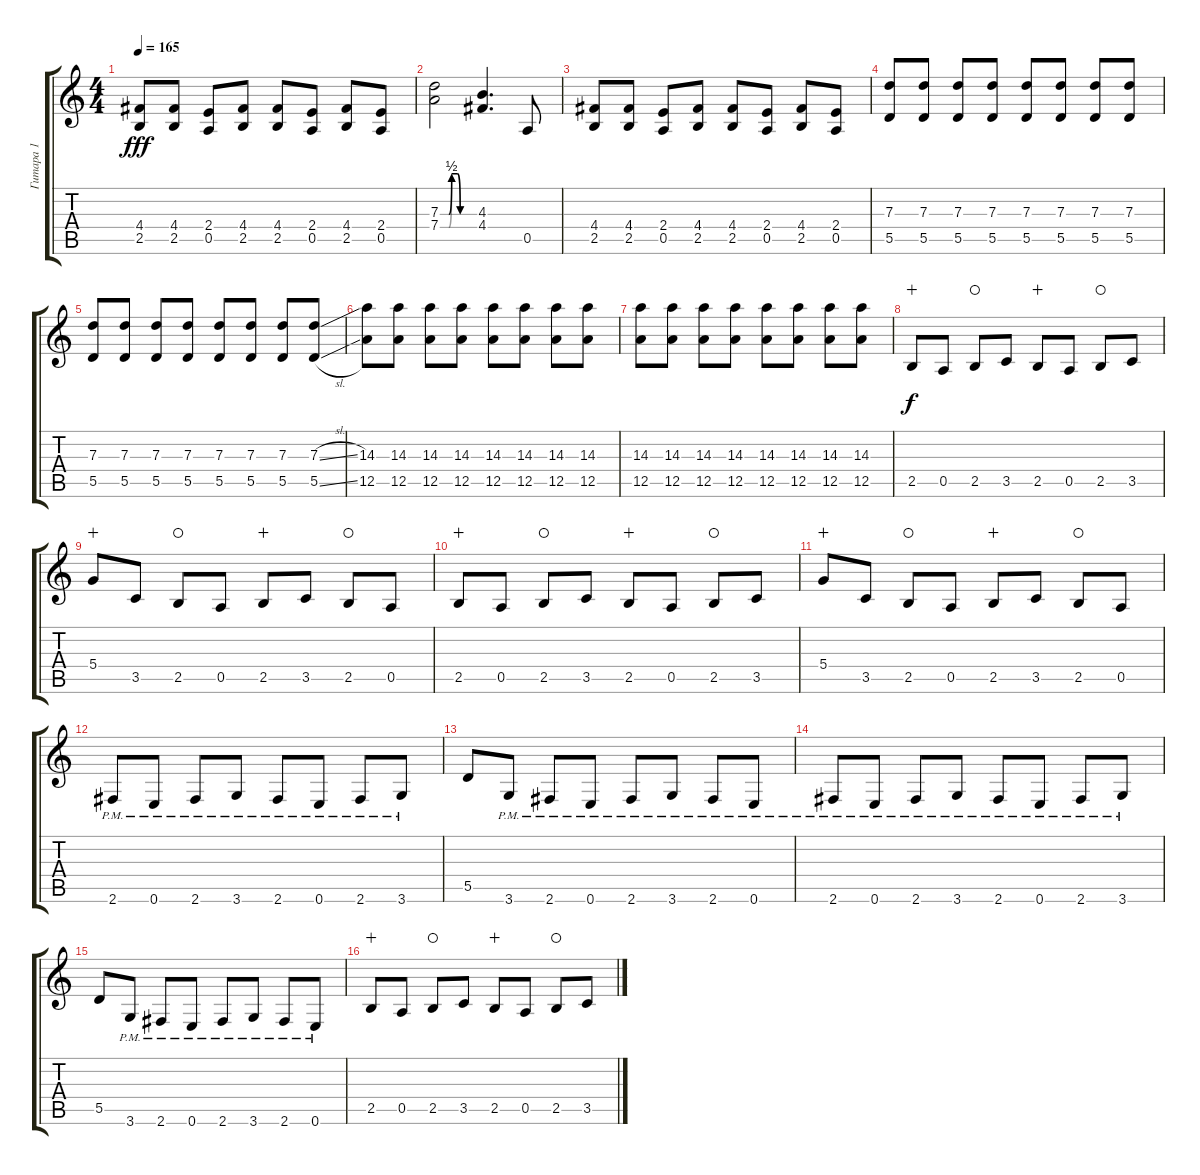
\track ("Гитара 1" "Гитара 1") {instrument distortionguitar}
\staff {score tabs}
\tuning (E4 B3 G3 D3 A2 E2) {hide}
\ts (4 4)
\tempo 165
\clef g2
\ks c
(4.4 2.5).8{dy fff} (4.4 2.5).8 (2.4 0.5).8 (4.4 2.5).8 (4.4 2.5).8 (2.4 0.5).8 (4.4 2.5).8 (2.4 0.5).8 |
(7.3{be (custom 0 0 15 0 20 2 30 2 35 0 60 0)} 7.4{be (custom 0 0 10 0 15 0 20 2 30 2 35 0 60 0)}).2 (4.3 4.4).4{d} 0.5.8 |
(4.4 2.5).8 (4.4 2.5).8 (2.4 0.5).8 (4.4 2.5).8 (4.4 2.5).8 (2.4 0.5).8 (4.4 2.5).8 (2.4 0.5).8 |
(7.3 5.5).8 (7.3 5.5).8 (7.3 5.5).8 (7.3 5.5).8 (7.3 5.5).8 (7.3 5.5).8 (7.3 5.5).8 (7.3 5.5).8 |
(7.3 5.5).8 (7.3 5.5).8 (7.3 5.5).8 (7.3 5.5).8 (7.3 5.5).8 (7.3 5.5).8 (7.3 5.5).8 (7.3{sl} 5.5{sl}).8 |
(14.3 12.5).8 (14.3 12.5).8 (14.3 12.5).8 (14.3 12.5).8 (14.3 12.5).8 (14.3 12.5).8 (14.3 12.5).8 (14.3 12.5).8 |
(14.3 12.5).8 (14.3 12.5).8 (14.3 12.5).8 (14.3 12.5).8 (14.3 12.5).8 (14.3 12.5).8 (14.3 12.5).8 (14.3 12.5).8 |
2.5.8{dy f volume 6 instrument distortionguitar wahc} 0.5.8 2.5.8{waho} 3.5.8 2.5.8{wahc} 0.5.8 2.5.8{waho} 3.5.8 |
5.4.8{volume 6 wahc} 3.5.8 2.5.8{waho} 0.5.8 2.5.8{wahc} 3.5.8 2.5.8{waho} 0.5.8 |
2.5.8{volume 9 instrument distortionguitar wahc} 0.5.8 2.5.8{waho} 3.5.8 2.5.8{wahc} 0.5.8 2.5.8{waho} 3.5.8 |
5.4.8{wahc} 3.5.8 2.5.8{waho} 0.5.8 2.5.8{wahc} 3.5.8 2.5.8{waho} 0.5.8 |
2.6{pm}.8 0.6{pm}.8 2.6{pm}.8 3.6{pm}.8 2.6{pm}.8 0.6{pm}.8 2.6{pm}.8 3.6{pm}.8 |
5.5.8 3.6{pm}.8 2.6{pm}.8 0.6{pm}.8 2.6{pm}.8 3.6{pm}.8 2.6{pm}.8 0.6{pm}.8 |
2.6{pm}.8 0.6{pm}.8 2.6{pm}.8 3.6{pm}.8 2.6{pm}.8 0.6{pm}.8 2.6{pm}.8 3.6{pm}.8 |
5.5.8 3.6{pm}.8 2.6{pm}.8 0.6{pm}.8 2.6{pm}.8 3.6{pm}.8 2.6{pm}.8 0.6{pm}.8 |
2.5.8{volume 11 instrument distortionguitar wahc} 0.5.8 2.5.8{waho} 3.5.8 2.5.8{wahc} 0.5.8 2.5.8{waho} 3.5.8
